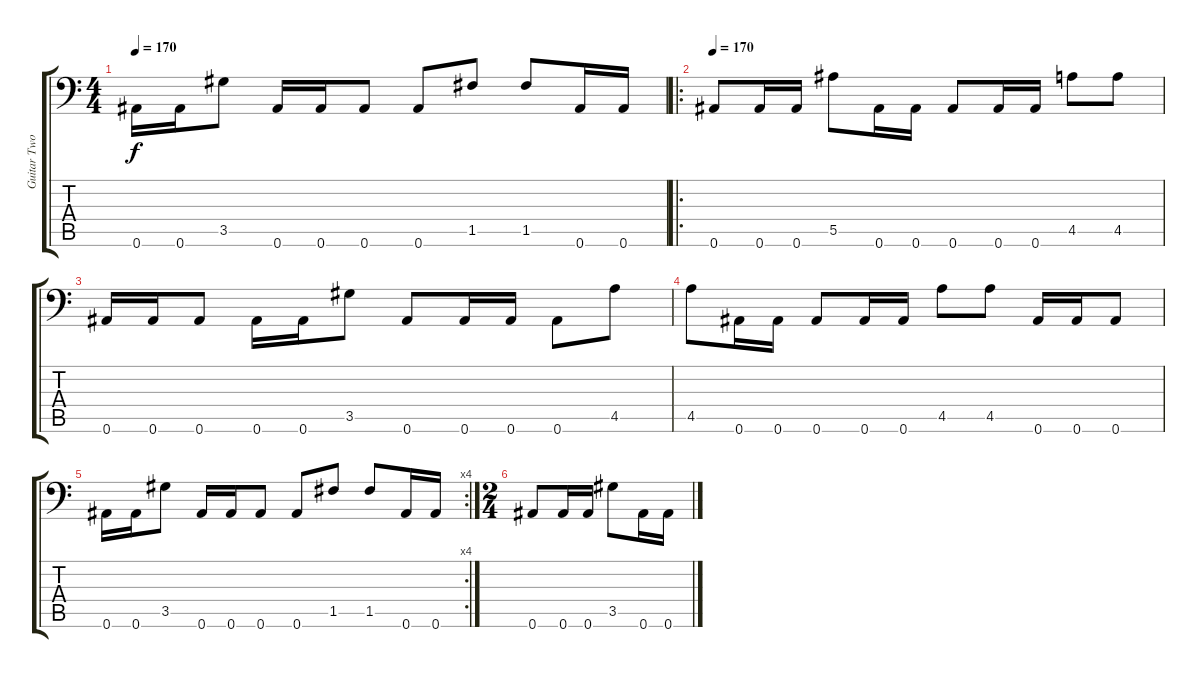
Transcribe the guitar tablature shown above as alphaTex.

\track ("Guitar Two" "Guitar Two") {instrument distortionguitar}
\staff {score tabs}
\tuning (C4 G3 Eb3 Bb2 F2 Bb1) {hide}
\ts (4 4)
\tempo 170
\clef f4
\ks c
0.6.16{dy f} 0.6.16 3.5.8 0.6.16 0.6.16 0.6.8 0.6.8 1.5.8 1.5.8 0.6.16 0.6.16 |
\ro
\tempo 170
0.6.8 0.6.16 0.6.16 5.5.8 0.6.16 0.6.16 0.6.8 0.6.16 0.6.16 4.5.8 4.5.8 |
0.6.16 0.6.16 0.6.8 0.6.16 0.6.16 3.5.8 0.6.8 0.6.16 0.6.16 0.6.8 4.5.8 |
4.5.8 0.6.16 0.6.16 0.6.8 0.6.16 0.6.16 4.5.8 4.5.8 0.6.16 0.6.16 0.6.8 |
\rc 4
0.6.16 0.6.16 3.5.8 0.6.16 0.6.16 0.6.8 0.6.8 1.5.8 1.5.8 0.6.16 0.6.16 |
\ts (2 4)
0.6.8 0.6.16 0.6.16 3.5.8 0.6.16 0.6.16
